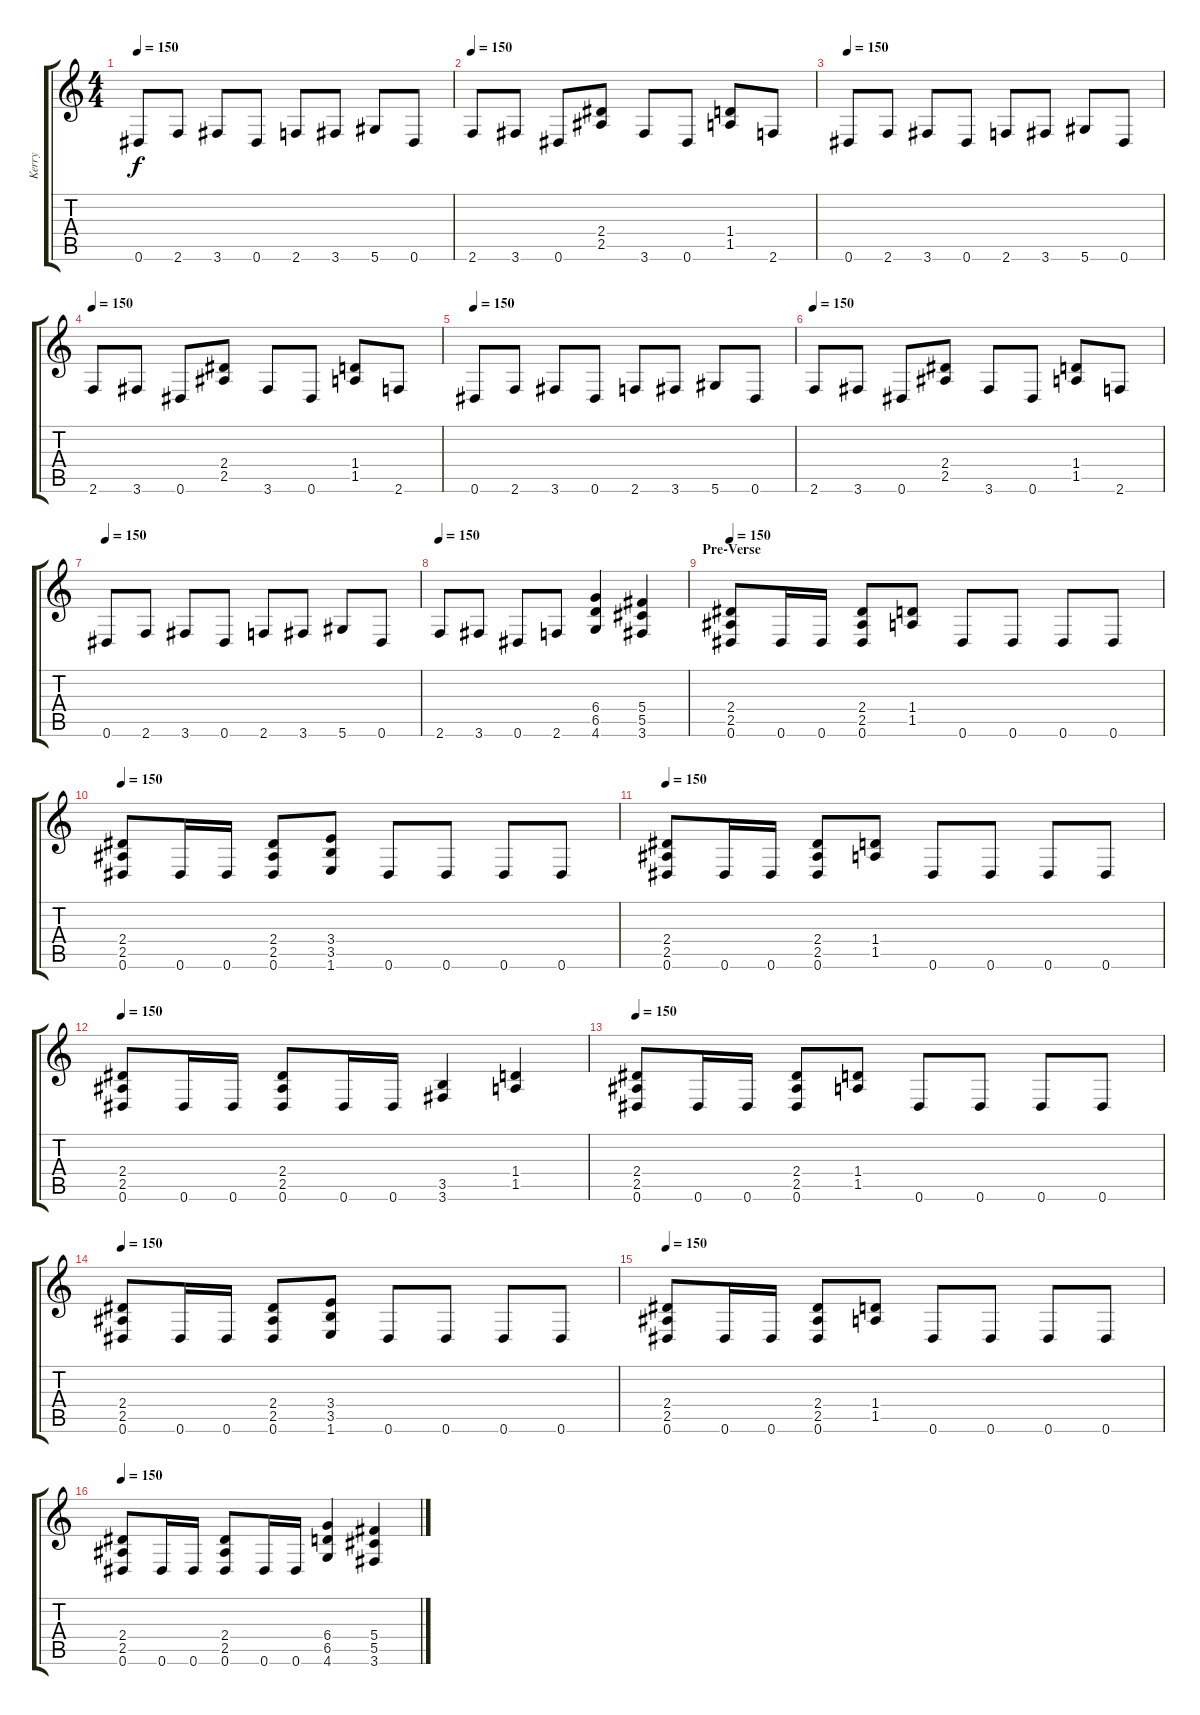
\track ("Kerry" "Kerry") {instrument distortionguitar}
\staff {score tabs}
\tuning (Eb4 Bb3 Gb3 Db3 Ab2 Eb2) {hide}
\ts (4 4)
\tempo 150
\clef g2
\ks c
0.6.8{dy f} 2.6.8 3.6.8 0.6.8 2.6.8 3.6.8 5.6.8 0.6.8 |
\tempo 150
2.6.8 3.6.8 0.6.8 (2.4 2.5).8 3.6.8 0.6.8 (1.4 1.5).8 2.6.8 |
\tempo 150
0.6.8 2.6.8 3.6.8 0.6.8 2.6.8 3.6.8 5.6.8 0.6.8 |
\tempo 150
2.6.8 3.6.8 0.6.8 (2.4 2.5).8 3.6.8 0.6.8 (1.4 1.5).8 2.6.8 |
\tempo 150
0.6.8 2.6.8 3.6.8 0.6.8 2.6.8 3.6.8 5.6.8 0.6.8 |
\tempo 150
2.6.8 3.6.8 0.6.8 (2.4 2.5).8 3.6.8 0.6.8 (1.4 1.5).8 2.6.8 |
\tempo 150
0.6.8 2.6.8 3.6.8 0.6.8 2.6.8 3.6.8 5.6.8 0.6.8 |
\tempo 150
2.6.8 3.6.8 0.6.8 2.6.8 (6.4 6.5 4.6).4 (5.4 5.5 3.6).4 |
\section ("" "Pre-Verse")
\tempo 150
(2.4 2.5 0.6).8 0.6.16 0.6.16 (2.4 2.5 0.6).8 (1.4 1.5).8 0.6.8 0.6.8 0.6.8 0.6.8 |
\tempo 150
(2.4 2.5 0.6).8 0.6.16 0.6.16 (2.4 2.5 0.6).8 (3.4 3.5 1.6).8 0.6.8 0.6.8 0.6.8 0.6.8 |
\tempo 150
(2.4 2.5 0.6).8 0.6.16 0.6.16 (2.4 2.5 0.6).8 (1.4 1.5).8 0.6.8 0.6.8 0.6.8 0.6.8 |
\tempo 150
(2.4 2.5 0.6).8 0.6.16 0.6.16 (2.4 2.5 0.6).8 0.6.16 0.6.16 (3.5 3.6).4 (1.4 1.5).4 |
\tempo 150
(2.4 2.5 0.6).8 0.6.16 0.6.16 (2.4 2.5 0.6).8 (1.4 1.5).8 0.6.8 0.6.8 0.6.8 0.6.8 |
\tempo 150
(2.4 2.5 0.6).8 0.6.16 0.6.16 (2.4 2.5 0.6).8 (3.4 3.5 1.6).8 0.6.8 0.6.8 0.6.8 0.6.8 |
\tempo 150
(2.4 2.5 0.6).8 0.6.16 0.6.16 (2.4 2.5 0.6).8 (1.4 1.5).8 0.6.8 0.6.8 0.6.8 0.6.8 |
\tempo 150
(2.4 2.5 0.6).8 0.6.16 0.6.16 (2.4 2.5 0.6).8 0.6.16 0.6.16 (6.4 6.5 4.6).4 (5.4 5.5 3.6).4
